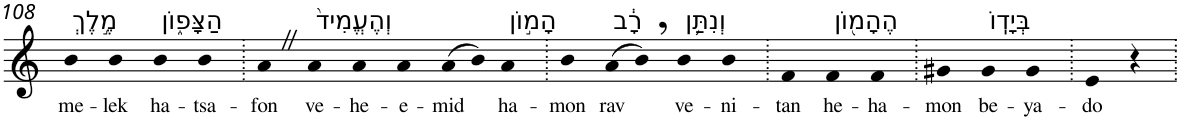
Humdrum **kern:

**kern	**text
*part1	*part1
*staff1	*staff1
*I"Piano	*
*I'Pno	*
!!LO:PB:g=z
*clefG2	*
*k[]	*
=108	=108
!LO:TX:a:t=מֶ֣לֶךְ	!
!	!LO:LY:b
4b	me-
!	!LO:LY:b
4b	-lek
!LO:TX:a:t=הַצָּפ֑וֹן	!
!	!LO:LY:b
4b	ha-
!	!LO:LY:b
4b	-tsa-
=109.	=109.
!	!LO:LY:b
4aZ	-fon
!LO:TX:a:t=וְהֶעֱמִיד֙	!
!	!LO:LY:b
4a	ve-
!	!LO:LY:b
4a	-he-
!	!LO:LY:b
4a	-e-
!	!LO:LY:b
(>8a	-mid
8b)	.
!LO:TX:a:t=הָמ֣וֹן	!
!	!LO:LY:b
4a	ha-
=110.	=110.
!	!LO:LY:b
4b	-mon
!LO:TX:a:t=רָ֔ב	!
!	!LO:LY:b
(>8a	rav
8b,)	.
!LO:TX:a:t=וְנִתַּ֥ן	!
!	!LO:LY:b
4b	ve-
!	!LO:LY:b
4b	-ni-
=111.	=111.
!	!LO:LY:b
4f	-tan
!LO:TX:a:t=הֶהָמ֖וֹן	!
!	!LO:LY:b
4f	he-
!	!LO:LY:b
4f	-ha-
=112.	=112.
!	!LO:LY:b
4g#X	-mon
!LO:TX:a:t=בְּיָדֽוֹ	!
!	!LO:LY:b
4g#	be-
!	!LO:LY:b
4g#	-ya-
=113.	=113.
!	!LO:LY:b
4e	-do
4r	.
=.	=.
*-	*-
